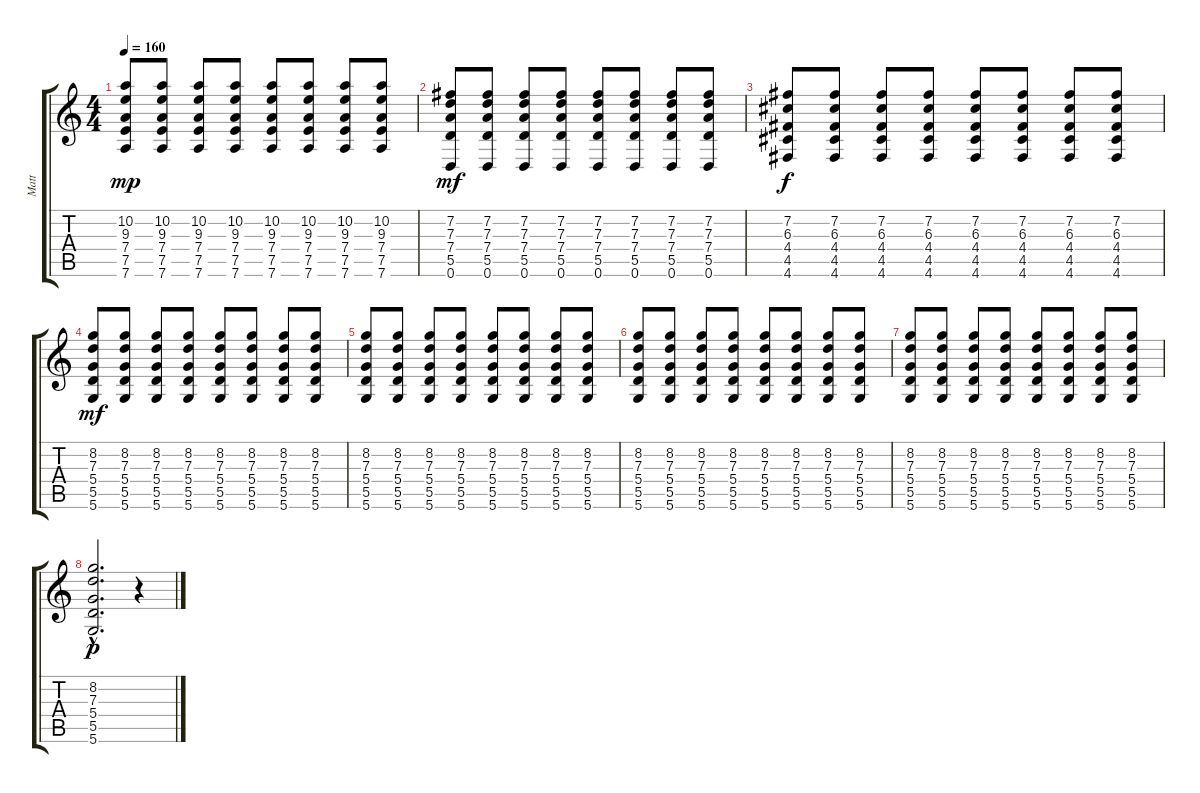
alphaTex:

\track ("Matt" "Matt") {instrument distortionguitar}
\staff {score tabs}
\tuning (E4 B3 G3 D3 A2 D2) {hide}
\ts (4 4)
\tempo 160
\clef g2
\ks c
(10.2 9.3 7.4 7.5 7.6).8{dy mp} (10.2 9.3 7.4 7.5 7.6).8 (10.2 9.3 7.4 7.5 7.6).8 (10.2 9.3 7.4 7.5 7.6).8 (10.2 9.3 7.4 7.5 7.6).8 (10.2 9.3 7.4 7.5 7.6).8 (10.2 9.3 7.4 7.5 7.6).8 (10.2 9.3 7.4 7.5 7.6).8 |
(7.2 7.3 7.4 5.5 0.6).8{dy mf} (7.2 7.3 7.4 5.5 0.6).8 (7.2 7.3 7.4 5.5 0.6).8 (7.2 7.3 7.4 5.5 0.6).8 (7.2 7.3 7.4 5.5 0.6).8 (7.2 7.3 7.4 5.5 0.6).8 (7.2 7.3 7.4 5.5 0.6).8 (7.2 7.3 7.4 5.5 0.6).8 |
(7.2 6.3 4.4 4.5 4.6).8{dy f} (7.2 6.3 4.4 4.5 4.6).8 (7.2 6.3 4.4 4.5 4.6).8 (7.2 6.3 4.4 4.5 4.6).8 (7.2 6.3 4.4 4.5 4.6).8 (7.2 6.3 4.4 4.5 4.6).8 (7.2 6.3 4.4 4.5 4.6).8 (7.2 6.3 4.4 4.5 4.6).8 |
(8.2 7.3 5.4 5.5 5.6).8{dy mf} (8.2 7.3 5.4 5.5 5.6).8 (8.2 7.3 5.4 5.5 5.6).8 (8.2 7.3 5.4 5.5 5.6).8 (8.2 7.3 5.4 5.5 5.6).8 (8.2 7.3 5.4 5.5 5.6).8 (8.2 7.3 5.4 5.5 5.6).8 (8.2 7.3 5.4 5.5 5.6).8 |
(8.2 7.3 5.4 5.5 5.6).8 (8.2 7.3 5.4 5.5 5.6).8 (8.2 7.3 5.4 5.5 5.6).8 (8.2 7.3 5.4 5.5 5.6).8 (8.2 7.3 5.4 5.5 5.6).8 (8.2 7.3 5.4 5.5 5.6).8 (8.2 7.3 5.4 5.5 5.6).8 (8.2 7.3 5.4 5.5 5.6).8 |
(8.2 7.3 5.4 5.5 5.6).8 (8.2 7.3 5.4 5.5 5.6).8 (8.2 7.3 5.4 5.5 5.6).8 (8.2 7.3 5.4 5.5 5.6).8 (8.2 7.3 5.4 5.5 5.6).8 (8.2 7.3 5.4 5.5 5.6).8 (8.2 7.3 5.4 5.5 5.6).8 (8.2 7.3 5.4 5.5 5.6).8 |
(8.2 7.3 5.4 5.5 5.6).8 (8.2 7.3 5.4 5.5 5.6).8 (8.2 7.3 5.4 5.5 5.6).8 (8.2 7.3 5.4 5.5 5.6).8 (8.2 7.3 5.4 5.5 5.6).8 (8.2 7.3 5.4 5.5 5.6).8 (8.2 7.3 5.4 5.5 5.6).8 (8.2 7.3 5.4 5.5 5.6).8 |
(8.2{hac} 7.3{hac} 5.4{hac} 5.5{hac} 5.6{hac}).2{d dy p} r.4
